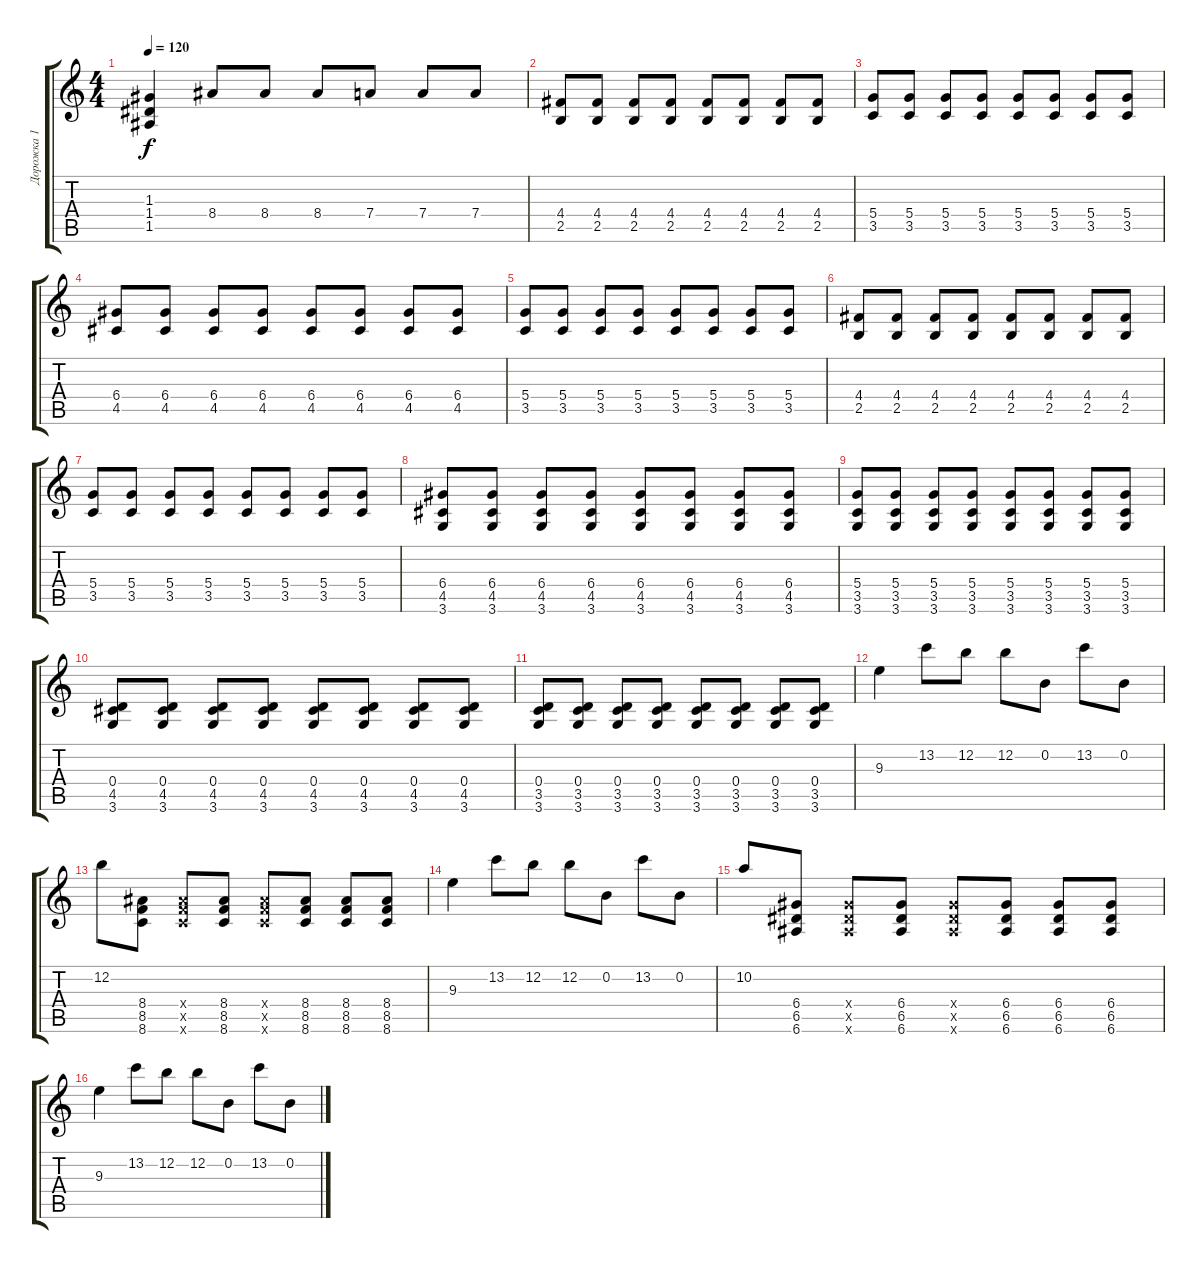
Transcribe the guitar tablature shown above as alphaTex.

\track ("Дорожка 1" "Дорожка 1") {instrument distortionguitar}
\staff {score tabs}
\tuning (E4 B3 G3 D3 A2 E2) {hide}
\ts (4 4)
\tempo 120
\clef g2
\ks c
(1.3 1.4 1.5).4{dy f} 8.4.8 8.4.8 8.4.8 7.4.8 7.4.8 7.4.8 |
(4.4 2.5).8 (4.4 2.5).8 (4.4 2.5).8 (4.4 2.5).8 (4.4 2.5).8 (4.4 2.5).8 (4.4 2.5).8 (4.4 2.5).8 |
(5.4 3.5).8 (5.4 3.5).8 (5.4 3.5).8 (5.4 3.5).8 (5.4 3.5).8 (5.4 3.5).8 (5.4 3.5).8 (5.4 3.5).8 |
(6.4 4.5).8 (6.4 4.5).8 (6.4 4.5).8 (6.4 4.5).8 (6.4 4.5).8 (6.4 4.5).8 (6.4 4.5).8 (6.4 4.5).8 |
(5.4 3.5).8 (5.4 3.5).8 (5.4 3.5).8 (5.4 3.5).8 (5.4 3.5).8 (5.4 3.5).8 (5.4 3.5).8 (5.4 3.5).8 |
(4.4 2.5).8 (4.4 2.5).8 (4.4 2.5).8 (4.4 2.5).8 (4.4 2.5).8 (4.4 2.5).8 (4.4 2.5).8 (4.4 2.5).8 |
(5.4 3.5).8 (5.4 3.5).8 (5.4 3.5).8 (5.4 3.5).8 (5.4 3.5).8 (5.4 3.5).8 (5.4 3.5).8 (5.4 3.5).8 |
(6.4 4.5 3.6).8 (6.4 4.5 3.6).8 (6.4 4.5 3.6).8 (6.4 4.5 3.6).8 (6.4 4.5 3.6).8 (6.4 4.5 3.6).8 (6.4 4.5 3.6).8 (6.4 4.5 3.6).8 |
(5.4 3.5 3.6).8 (5.4 3.5 3.6).8 (5.4 3.5 3.6).8 (5.4 3.5 3.6).8 (5.4 3.5 3.6).8 (5.4 3.5 3.6).8 (5.4 3.5 3.6).8 (5.4 3.5 3.6).8 |
(0.4 4.5 3.6).8 (0.4 4.5 3.6).8 (0.4 4.5 3.6).8 (0.4 4.5 3.6).8 (0.4 4.5 3.6).8 (0.4 4.5 3.6).8 (0.4 4.5 3.6).8 (0.4 4.5 3.6).8 |
(0.4 3.5 3.6).8 (0.4 3.5 3.6).8 (0.4 3.5 3.6).8 (0.4 3.5 3.6).8 (0.4 3.5 3.6).8 (0.4 3.5 3.6).8 (0.4 3.5 3.6).8 (0.4 3.5 3.6).8 |
9.3.4 13.2.8 12.2.8 12.2.8 0.2.8 13.2.8 0.2.8 |
12.2.8 (8.4 8.5 8.6).8 (8.4{x} 8.5{x} 8.6{x}).8 (8.4 8.5 8.6).8 (8.4{x} 8.5{x} 8.6{x}).8 (8.4 8.5 8.6).8 (8.4 8.5 8.6).8 (8.4 8.5 8.6).8 |
9.3.4 13.2.8 12.2.8 12.2.8 0.2.8 13.2.8 0.2.8 |
10.2.8 (6.4 6.5 6.6).8 (6.4{x} 6.5{x} 6.6{x}).8 (6.4 6.5 6.6).8 (6.4{x} 6.5{x} 6.6{x}).8 (6.4 6.5 6.6).8 (6.4 6.5 6.6).8 (6.4 6.5 6.6).8 |
9.3.4 13.2.8 12.2.8 12.2.8 0.2.8 13.2.8 0.2.8
